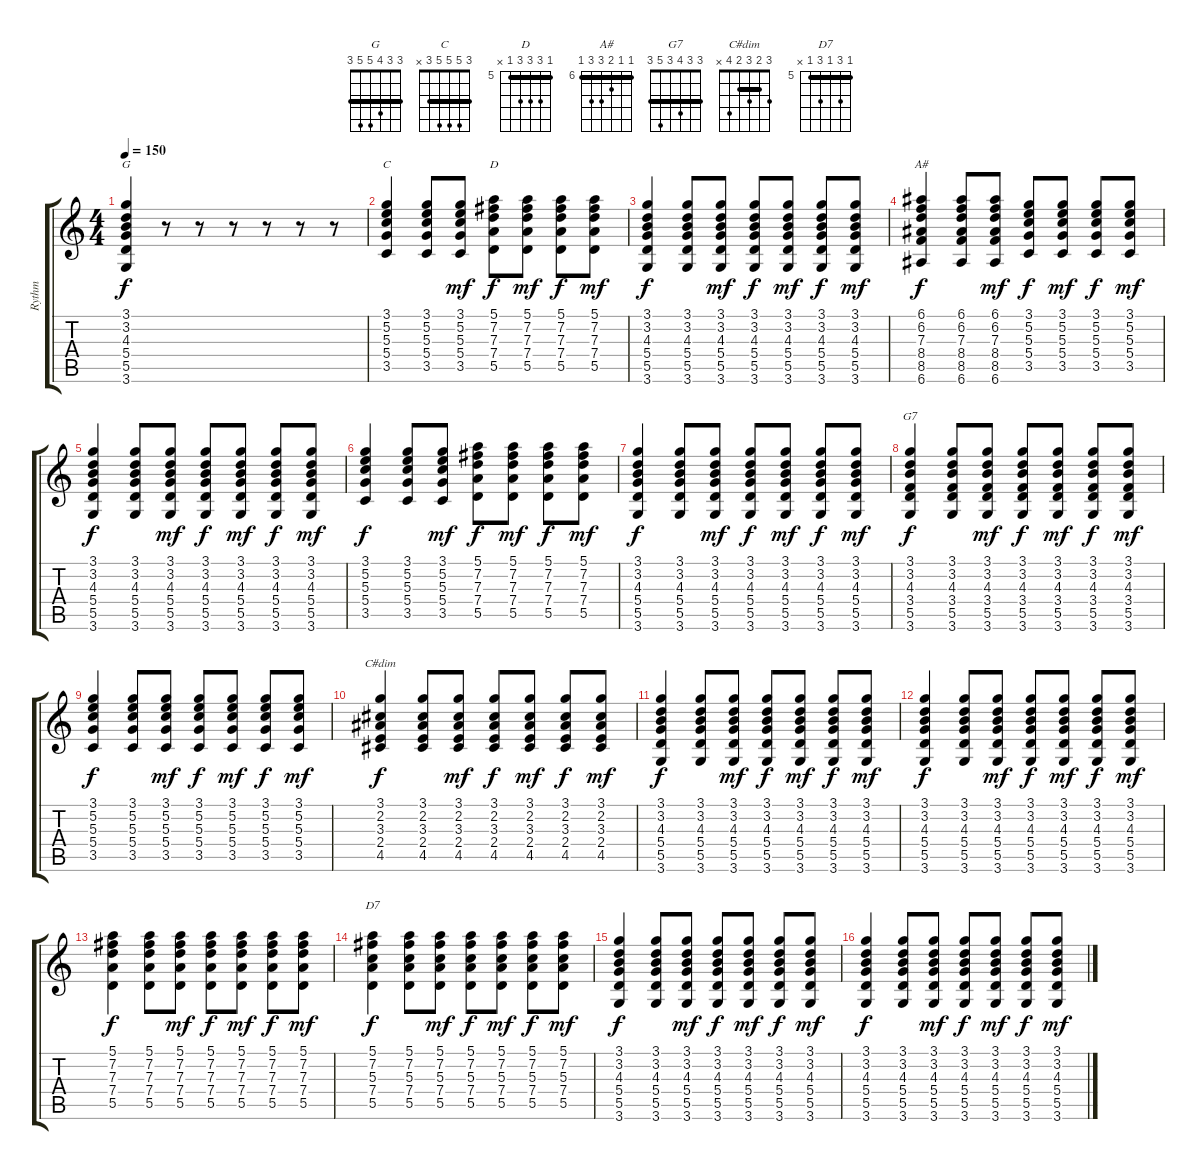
\track ("Rythm" "Rythm") {instrument acousticguitarnylon}
\staff {score tabs}
\tuning (E4 B3 G3 D3 A2 E2) {hide}
\chord ("G" 3 3 4 5 5 3) {barre 3}
\chord ("C" 3 5 5 5 3 x) {barre 3}
\chord ("D" 5 7 7 7 5 x) {firstfret 5 barre 5}
\chord ("A#" 6 6 7 8 8 6) {firstfret 6 barre 6}
\chord ("G7" 3 3 4 3 5 3) {barre 3}
\chord ("C#dim" 3 2 3 2 4 x) {barre 2}
\chord ("D7" 5 7 5 7 5 x) {firstfret 5 barre 5}
\ts (4 4)
\tempo 150
\clef g2
\ks c
(3.1 3.2 4.3 5.4 5.5 3.6).4{ch "G" dy f} r.8 r.8 r.8 r.8 r.8 r.8 |
(3.1 5.2 5.3 5.4 3.5).4{ch "C"} (3.1 5.2 5.3 5.4 3.5).8 (3.1 5.2 5.3 5.4 3.5).8{dy mf} (5.1 7.2 7.3 7.4 5.5).8{ch "D" dy f} (5.1 7.2 7.3 7.4 5.5).8{dy mf} (5.1 7.2 7.3 7.4 5.5).8{dy f} (5.1 7.2 7.3 7.4 5.5).8{dy mf} |
(3.1 3.2 4.3 5.4 5.5 3.6).4{dy f} (3.1 3.2 4.3 5.4 5.5 3.6).8 (3.1 3.2 4.3 5.4 5.5 3.6).8{dy mf} (3.1 3.2 4.3 5.4 5.5 3.6).8{dy f} (3.1 3.2 4.3 5.4 5.5 3.6).8{dy mf} (3.1 3.2 4.3 5.4 5.5 3.6).8{dy f} (3.1 3.2 4.3 5.4 5.5 3.6).8{dy mf} |
(6.1 6.2 7.3 8.4 8.5 6.6).4{ch "A#" dy f} (6.1 6.2 7.3 8.4 8.5 6.6).8 (6.1 6.2 7.3 8.4 8.5 6.6).8{dy mf} (3.1 5.2 5.3 5.4 3.5).8{dy f} (3.1 5.2 5.3 5.4 3.5).8{dy mf} (3.1 5.2 5.3 5.4 3.5).8{dy f} (3.1 5.2 5.3 5.4 3.5).8{dy mf} |
(3.1 3.2 4.3 5.4 5.5 3.6).4{dy f} (3.1 3.2 4.3 5.4 5.5 3.6).8 (3.1 3.2 4.3 5.4 5.5 3.6).8{dy mf} (3.1 3.2 4.3 5.4 5.5 3.6).8{dy f} (3.1 3.2 4.3 5.4 5.5 3.6).8{dy mf} (3.1 3.2 4.3 5.4 5.5 3.6).8{dy f} (3.1 3.2 4.3 5.4 5.5 3.6).8{dy mf} |
(3.1 5.2 5.3 5.4 3.5).4{dy f} (3.1 5.2 5.3 5.4 3.5).8 (3.1 5.2 5.3 5.4 3.5).8{dy mf} (5.1 7.2 7.3 7.4 5.5).8{dy f} (5.1 7.2 7.3 7.4 5.5).8{dy mf} (5.1 7.2 7.3 7.4 5.5).8{dy f} (5.1 7.2 7.3 7.4 5.5).8{dy mf} |
(3.1 3.2 4.3 5.4 5.5 3.6).4{dy f} (3.1 3.2 4.3 5.4 5.5 3.6).8 (3.1 3.2 4.3 5.4 5.5 3.6).8{dy mf} (3.1 3.2 4.3 5.4 5.5 3.6).8{dy f} (3.1 3.2 4.3 5.4 5.5 3.6).8{dy mf} (3.1 3.2 4.3 5.4 5.5 3.6).8{dy f} (3.1 3.2 4.3 5.4 5.5 3.6).8{dy mf} |
(3.1 3.2 4.3 3.4 5.5 3.6).4{ch "G7" dy f} (3.1 3.2 4.3 3.4 5.5 3.6).8 (3.1 3.2 4.3 3.4 5.5 3.6).8{dy mf} (3.1 3.2 4.3 3.4 5.5 3.6).8{dy f} (3.1 3.2 4.3 3.4 5.5 3.6).8{dy mf} (3.1 3.2 4.3 3.4 5.5 3.6).8{dy f} (3.1 3.2 4.3 3.4 5.5 3.6).8{dy mf} |
(3.1 5.2 5.3 5.4 3.5).4{dy f} (3.1 5.2 5.3 5.4 3.5).8 (3.1 5.2 5.3 5.4 3.5).8{dy mf} (3.1 5.2 5.3 5.4 3.5).8{dy f} (3.1 5.2 5.3 5.4 3.5).8{dy mf} (3.1 5.2 5.3 5.4 3.5).8{dy f} (3.1 5.2 5.3 5.4 3.5).8{dy mf} |
(3.1 2.2 3.3 2.4 4.5).4{ch "C#dim" dy f} (3.1 2.2 3.3 2.4 4.5).8 (3.1 2.2 3.3 2.4 4.5).8{dy mf} (3.1 2.2 3.3 2.4 4.5).8{dy f} (3.1 2.2 3.3 2.4 4.5).8{dy mf} (3.1 2.2 3.3 2.4 4.5).8{dy f} (3.1 2.2 3.3 2.4 4.5).8{dy mf} |
(3.1 3.2 4.3 5.4 5.5 3.6).4{dy f} (3.1 3.2 4.3 5.4 5.5 3.6).8 (3.1 3.2 4.3 5.4 5.5 3.6).8{dy mf} (3.1 3.2 4.3 5.4 5.5 3.6).8{dy f} (3.1 3.2 4.3 5.4 5.5 3.6).8{dy mf} (3.1 3.2 4.3 5.4 5.5 3.6).8{dy f} (3.1 3.2 4.3 5.4 5.5 3.6).8{dy mf} |
(3.1 3.2 4.3 5.4 5.5 3.6).4{dy f} (3.1 3.2 4.3 5.4 5.5 3.6).8 (3.1 3.2 4.3 5.4 5.5 3.6).8{dy mf} (3.1 3.2 4.3 5.4 5.5 3.6).8{dy f} (3.1 3.2 4.3 5.4 5.5 3.6).8{dy mf} (3.1 3.2 4.3 5.4 5.5 3.6).8{dy f} (3.1 3.2 4.3 5.4 5.5 3.6).8{dy mf} |
(5.1 7.2 7.3 7.4 5.5).4{dy f} (5.1 7.2 7.3 7.4 5.5).8 (5.1 7.2 7.3 7.4 5.5).8{dy mf} (5.1 7.2 7.3 7.4 5.5).8{dy f} (5.1 7.2 7.3 7.4 5.5).8{dy mf} (5.1 7.2 7.3 7.4 5.5).8{dy f} (5.1 7.2 7.3 7.4 5.5).8{dy mf} |
(5.1 7.2 5.3 7.4 5.5).4{ch "D7" dy f} (5.1 7.2 5.3 7.4 5.5).8 (5.1 7.2 5.3 7.4 5.5).8{dy mf} (5.1 7.2 5.3 7.4 5.5).8{dy f} (5.1 7.2 5.3 7.4 5.5).8{dy mf} (5.1 7.2 5.3 7.4 5.5).8{dy f} (5.1 7.2 5.3 7.4 5.5).8{dy mf} |
(3.1 3.2 4.3 5.4 5.5 3.6).4{dy f} (3.1 3.2 4.3 5.4 5.5 3.6).8 (3.1 3.2 4.3 5.4 5.5 3.6).8{dy mf} (3.1 3.2 4.3 5.4 5.5 3.6).8{dy f} (3.1 3.2 4.3 5.4 5.5 3.6).8{dy mf} (3.1 3.2 4.3 5.4 5.5 3.6).8{dy f} (3.1 3.2 4.3 5.4 5.5 3.6).8{dy mf} |
(3.1 3.2 4.3 5.4 5.5 3.6).4{dy f} (3.1 3.2 4.3 5.4 5.5 3.6).8 (3.1 3.2 4.3 5.4 5.5 3.6).8{dy mf} (3.1 3.2 4.3 5.4 5.5 3.6).8{dy f} (3.1 3.2 4.3 5.4 5.5 3.6).8{dy mf} (3.1 3.2 4.3 5.4 5.5 3.6).8{dy f} (3.1 3.2 4.3 5.4 5.5 3.6).8{dy mf}
